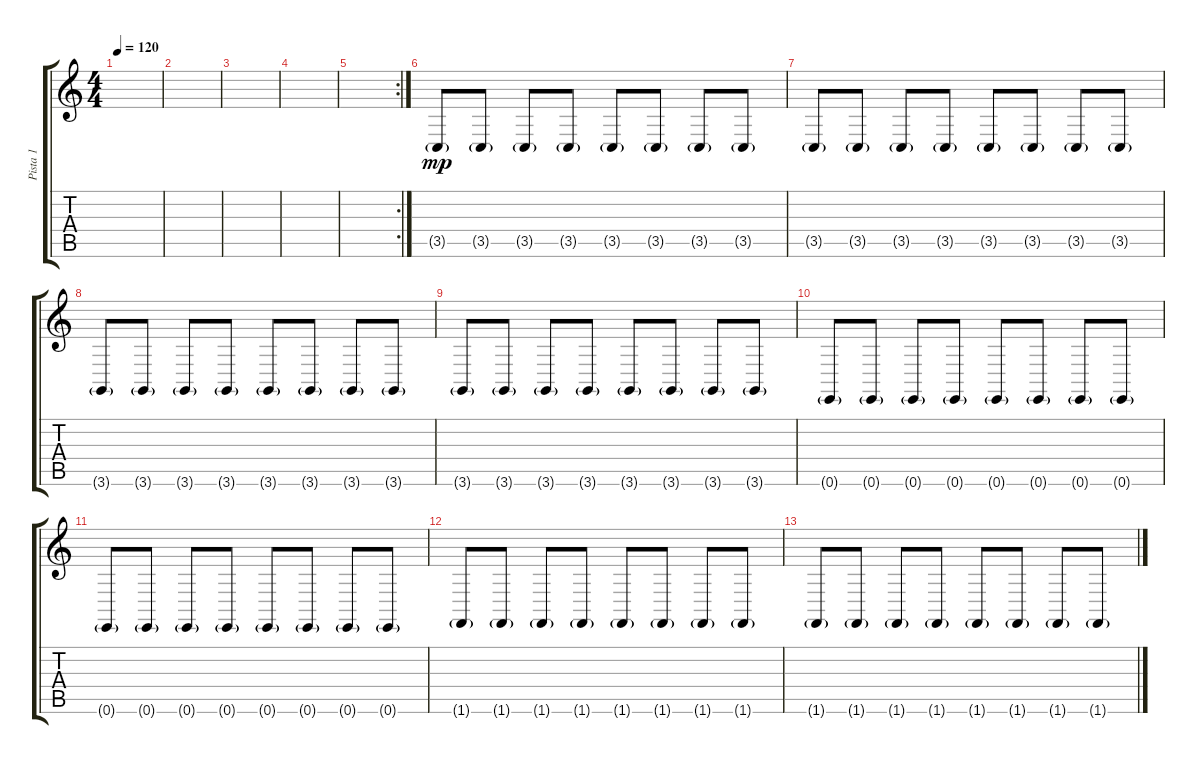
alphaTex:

\track ("Pista 1" "Pista 1") {instrument stringensemble1}
\staff {score tabs}
\tuning (E5 B4 G3 D3 A2 E2) {hide}
\ts (4 4)
\tempo 120
\clef g2
\ks c
|
|
|
|
\rc 2
|
3.5{g}.8{dy mp} 3.5{g}.8 3.5{g}.8 3.5{g}.8 3.5{g}.8 3.5{g}.8 3.5{g}.8 3.5{g}.8 |
3.5{g}.8 3.5{g}.8 3.5{g}.8 3.5{g}.8 3.5{g}.8 3.5{g}.8 3.5{g}.8 3.5{g}.8 |
3.6{g}.8 3.6{g}.8 3.6{g}.8 3.6{g}.8 3.6{g}.8 3.6{g}.8 3.6{g}.8 3.6{g}.8 |
3.6{g}.8 3.6{g}.8 3.6{g}.8 3.6{g}.8 3.6{g}.8 3.6{g}.8 3.6{g}.8 3.6{g}.8 |
0.6{g}.8 0.6{g}.8 0.6{g}.8 0.6{g}.8 0.6{g}.8 0.6{g}.8 0.6{g}.8 0.6{g}.8 |
0.6{g}.8 0.6{g}.8 0.6{g}.8 0.6{g}.8 0.6{g}.8 0.6{g}.8 0.6{g}.8 0.6{g}.8 |
1.6{g}.8 1.6{g}.8 1.6{g}.8 1.6{g}.8 1.6{g}.8 1.6{g}.8 1.6{g}.8 1.6{g}.8 |
1.6{g}.8 1.6{g}.8 1.6{g}.8 1.6{g}.8 1.6{g}.8 1.6{g}.8 1.6{g}.8 1.6{g}.8
